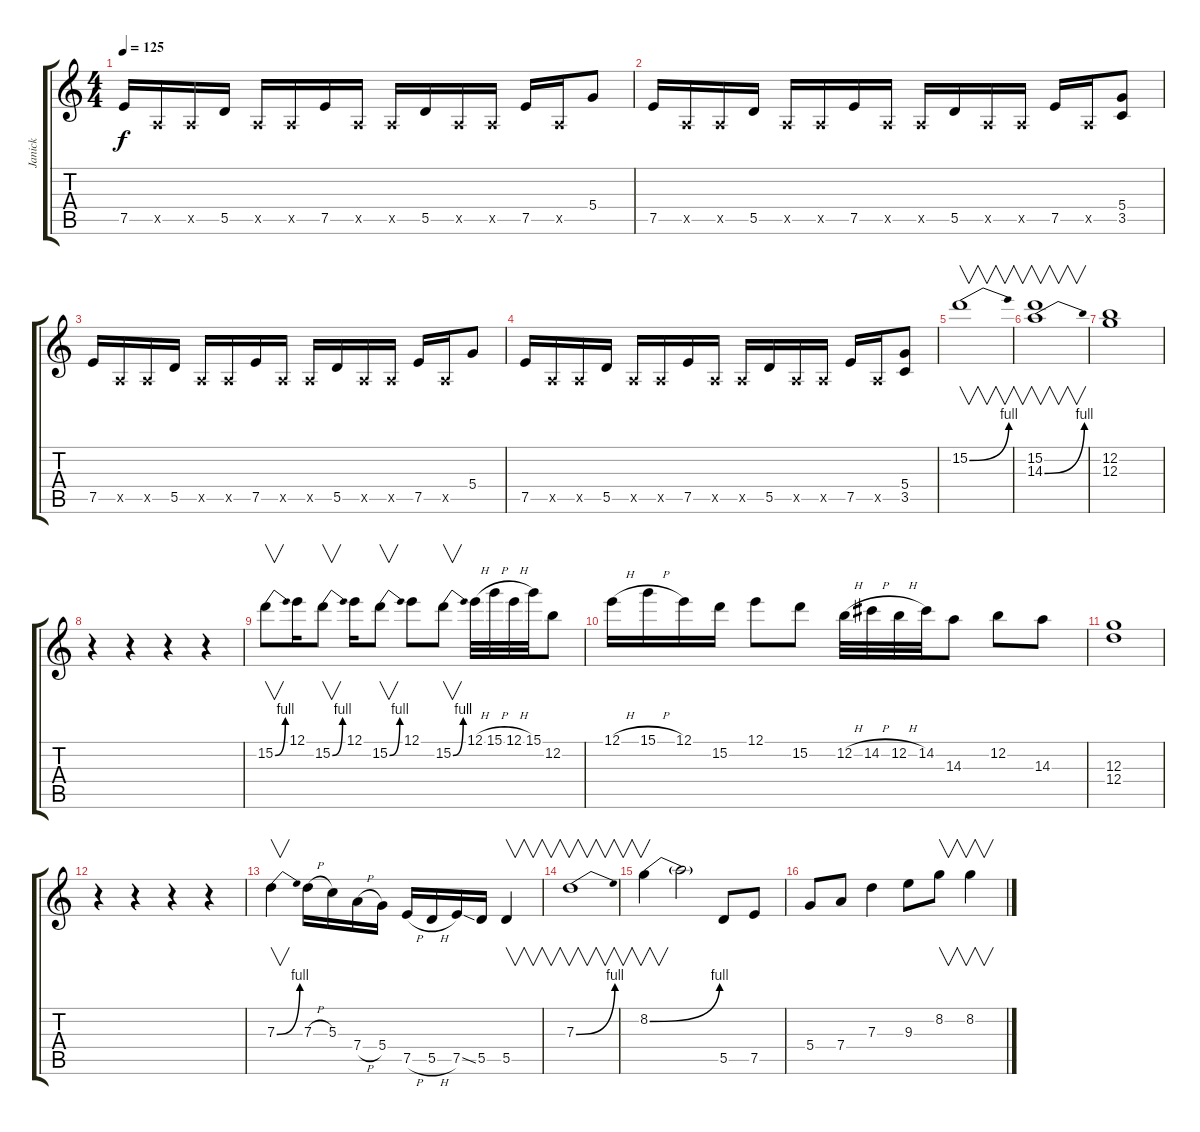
\track ("Janick" "Janick") {instrument distortionguitar}
\staff {score tabs}
\tuning (E4 B3 G3 D3 A2 E2) {hide}
\ts (4 4)
\tempo 125
\clef g2
\ks c
7.5.16{txt "" dy f instrument distortionguitar} 0.5{x}.16 0.5{x}.16 5.5.16 0.5{x}.16 0.5{x}.16 7.5.16 0.5{x}.16 0.5{x}.16 5.5.16 0.5{x}.16 0.5{x}.16 7.5.16 0.5{x}.16 5.4.8 |
7.5.16 0.5{x}.16 0.5{x}.16 5.5.16 0.5{x}.16 0.5{x}.16 7.5.16 0.5{x}.16 0.5{x}.16 5.5.16 0.5{x}.16 0.5{x}.16 7.5.16 0.5{x}.16 (5.4 3.5).8 |
7.5.16 0.5{x}.16 0.5{x}.16 5.5.16 0.5{x}.16 0.5{x}.16 7.5.16 0.5{x}.16 0.5{x}.16 5.5.16 0.5{x}.16 0.5{x}.16 7.5.16 0.5{x}.16 5.4.8 |
7.5.16 0.5{x}.16 0.5{x}.16 5.5.16 0.5{x}.16 0.5{x}.16 7.5.16 0.5{x}.16 0.5{x}.16 5.5.16 0.5{x}.16 0.5{x}.16 7.5.16 0.5{x}.16 (5.4 3.5).8 |
15.2{be (bend 0 0 60 4)}.1{v} |
(15.2 14.3{be (bend 0 0 60 4)}).1{v} |
(12.2 12.3).1 |
r.4 r.4 r.4 r.4 |
15.2{be (bend 0 0 60 4)}.8{v} 12.1.16 15.2{be (bend 0 0 60 4)}.8{v} 12.1.16 15.2{be (bend 0 0 60 4)}.8{v} 12.1.8 15.2{be (bend 0 0 60 4)}.8{v} 12.1{h}.32 15.1{h}.32 12.1{h}.32 15.1.32 12.2.8 |
12.1{h}.16 15.1{h}.16 12.1.16 15.2.16 12.1.8 15.2.8 12.2{h}.32 14.2{h}.32 12.2{h}.32 14.2.32 14.3.8 12.2.8 14.3.8 |
(12.3 12.4).1 |
r.4 r.4 r.4 r.4 |
7.3{be (bend 0 0 60 4)}.4{v} 7.3{h}.16 5.3.16 7.4{h}.16 5.4.16 7.5{h}.16 5.5{h}.16 7.5{ss}.16 5.5.16 5.5.4{v} |
7.3{be (bend 0 0 60 4)}.1{v} |
8.2{be (bend 0 0 60 4)}.4{v} 8.2{t}.2 5.5.8 7.5.8 |
5.4.8 7.4.8 7.3.4 9.3.8 8.2.8{v} 8.2.4{v}
